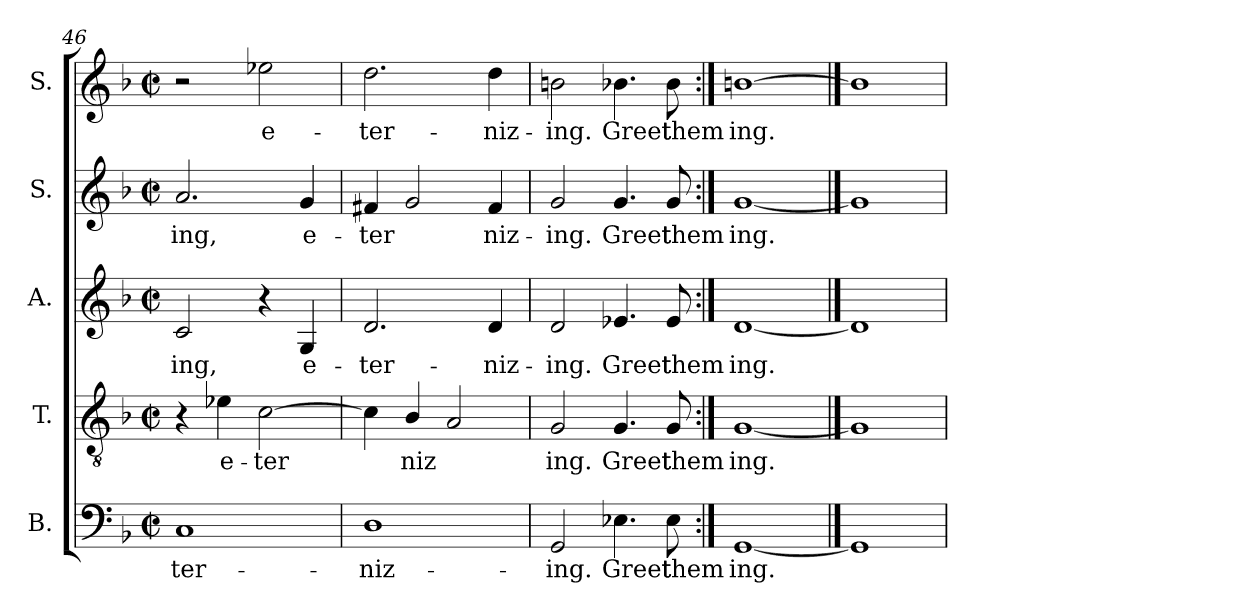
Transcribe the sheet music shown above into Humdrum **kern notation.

**kern	**text	**kern	**text	**kern	**text	**kern	**text	**kern	**text
*part5	*part5	*part4	*part4	*part3	*part3	*part2	*part2	*part1	*part1
*staff5	*staff5	*staff4	*staff4	*staff3	*staff3	*staff2	*staff2	*staff1	*staff1
*I"B.	*	*I"T.	*	*I"A.	*	*I"S.	*	*I"S.	*
*clefF4	*	*clefGv2	*	*clefG2	*	*clefG2	*	*clefG2	*
*k[b-]	*	*k[b-]	*	*k[b-]	*	*k[b-]	*	*k[b-]	*
*F:	*	*F:	*	*F:	*	*F:	*	*F:	*
*M2/2	*	*M2/2	*	*M2/2	*	*M2/2	*	*M2/2	*
*met(c|)	*	*met(c|)	*	*met(c|)	*	*met(c|)	*	*met(c|)	*
=46	=46	=46	=46	=46	=46	=46	=46	=46	=46
!	!LO:LY:b	!	!	!	!LO:LY:b	!	!LO:LY:b	!	!
1C	-ter-	4r	.	2c	-ing,	2.a	-ing,	2r	.
!	!	!	!LO:LY:b	!	!	!	!	!	!
.	.	4e-X	e-	.	.	.	.	.	.
!	!	!	!LO:LY:b	!	!	!	!	!	!LO:LY:b
.	.	[2c	-ter	4r	.	.	.	2ee-X	e-
!	!	!	!	!	!LO:LY:b	!	!LO:LY:b	!	!
.	.	.	.	4G	e-	4g	e-	.	.
=47	=47	=47	=47	=47	=47	=47	=47	=47	=47
!	!LO:LY:b	!	!	!	!LO:LY:b	!	!LO:LY:b	!	!LO:LY:b
1D	-niz-	4c]	.	2.d	-ter-	4f#X	-ter	2.dd	-ter-
!	!	!	!LO:LY:b	!	!	!	!	!	!
.	.	4B-/	niz	.	.	2g	.	.	.
.	.	2A	.	.	.	.	.	.	.
!	!	!	!	!	!LO:LY:b	!	!LO:LY:b	!	!LO:LY:b
.	.	.	.	4d	-niz-	4f#	niz-	4dd	-niz-
=48	=48	=48	=48	=48	=48	=48	=48	=48	=48
!	!LO:LY:b	!	!LO:LY:b	!	!LO:LY:b	!	!LO:LY:b	!	!LO:LY:b
2GG	-ing.	2G	ing.	2d	-ing.	2g	-ing.	2bn	-ing.
!	!LO:LY:b	!	!LO:LY:b	!	!LO:LY:b	!	!LO:LY:b	!	!LO:LY:b
4.E-X	Greet	4.G	Greet	4.e-X	Greet	4.g	Greet	4.b-X	Greet
!	!LO:LY:b	!	!LO:LY:b	!	!LO:LY:b	!	!LO:LY:b	!	!LO:LY:b
8E-	them	8G	them	8e-	them	8g	them	8b-	them
=49:|!	=49:|!	=49:|!	=49:|!	=49:|!	=49:|!	=49:|!	=49:|!	=49:|!	=49:|!
!	!LO:LY:b	!	!LO:LY:b	!	!LO:LY:b	!	!LO:LY:b	!	!LO:LY:b
[1GG	-ing.	[1G	-ing.	[1d	-ing.	[1g	-ing.	[1bn	-ing.
==50	==50	==50	==50	==50	==50	==50	==50	==50	==50
1GG]	.	1G]	.	1d]	.	1g]	.	1b]	.
=	=	=	=	=	=	=	=	=	=
*-	*-	*-	*-	*-	*-	*-	*-	*-	*-
